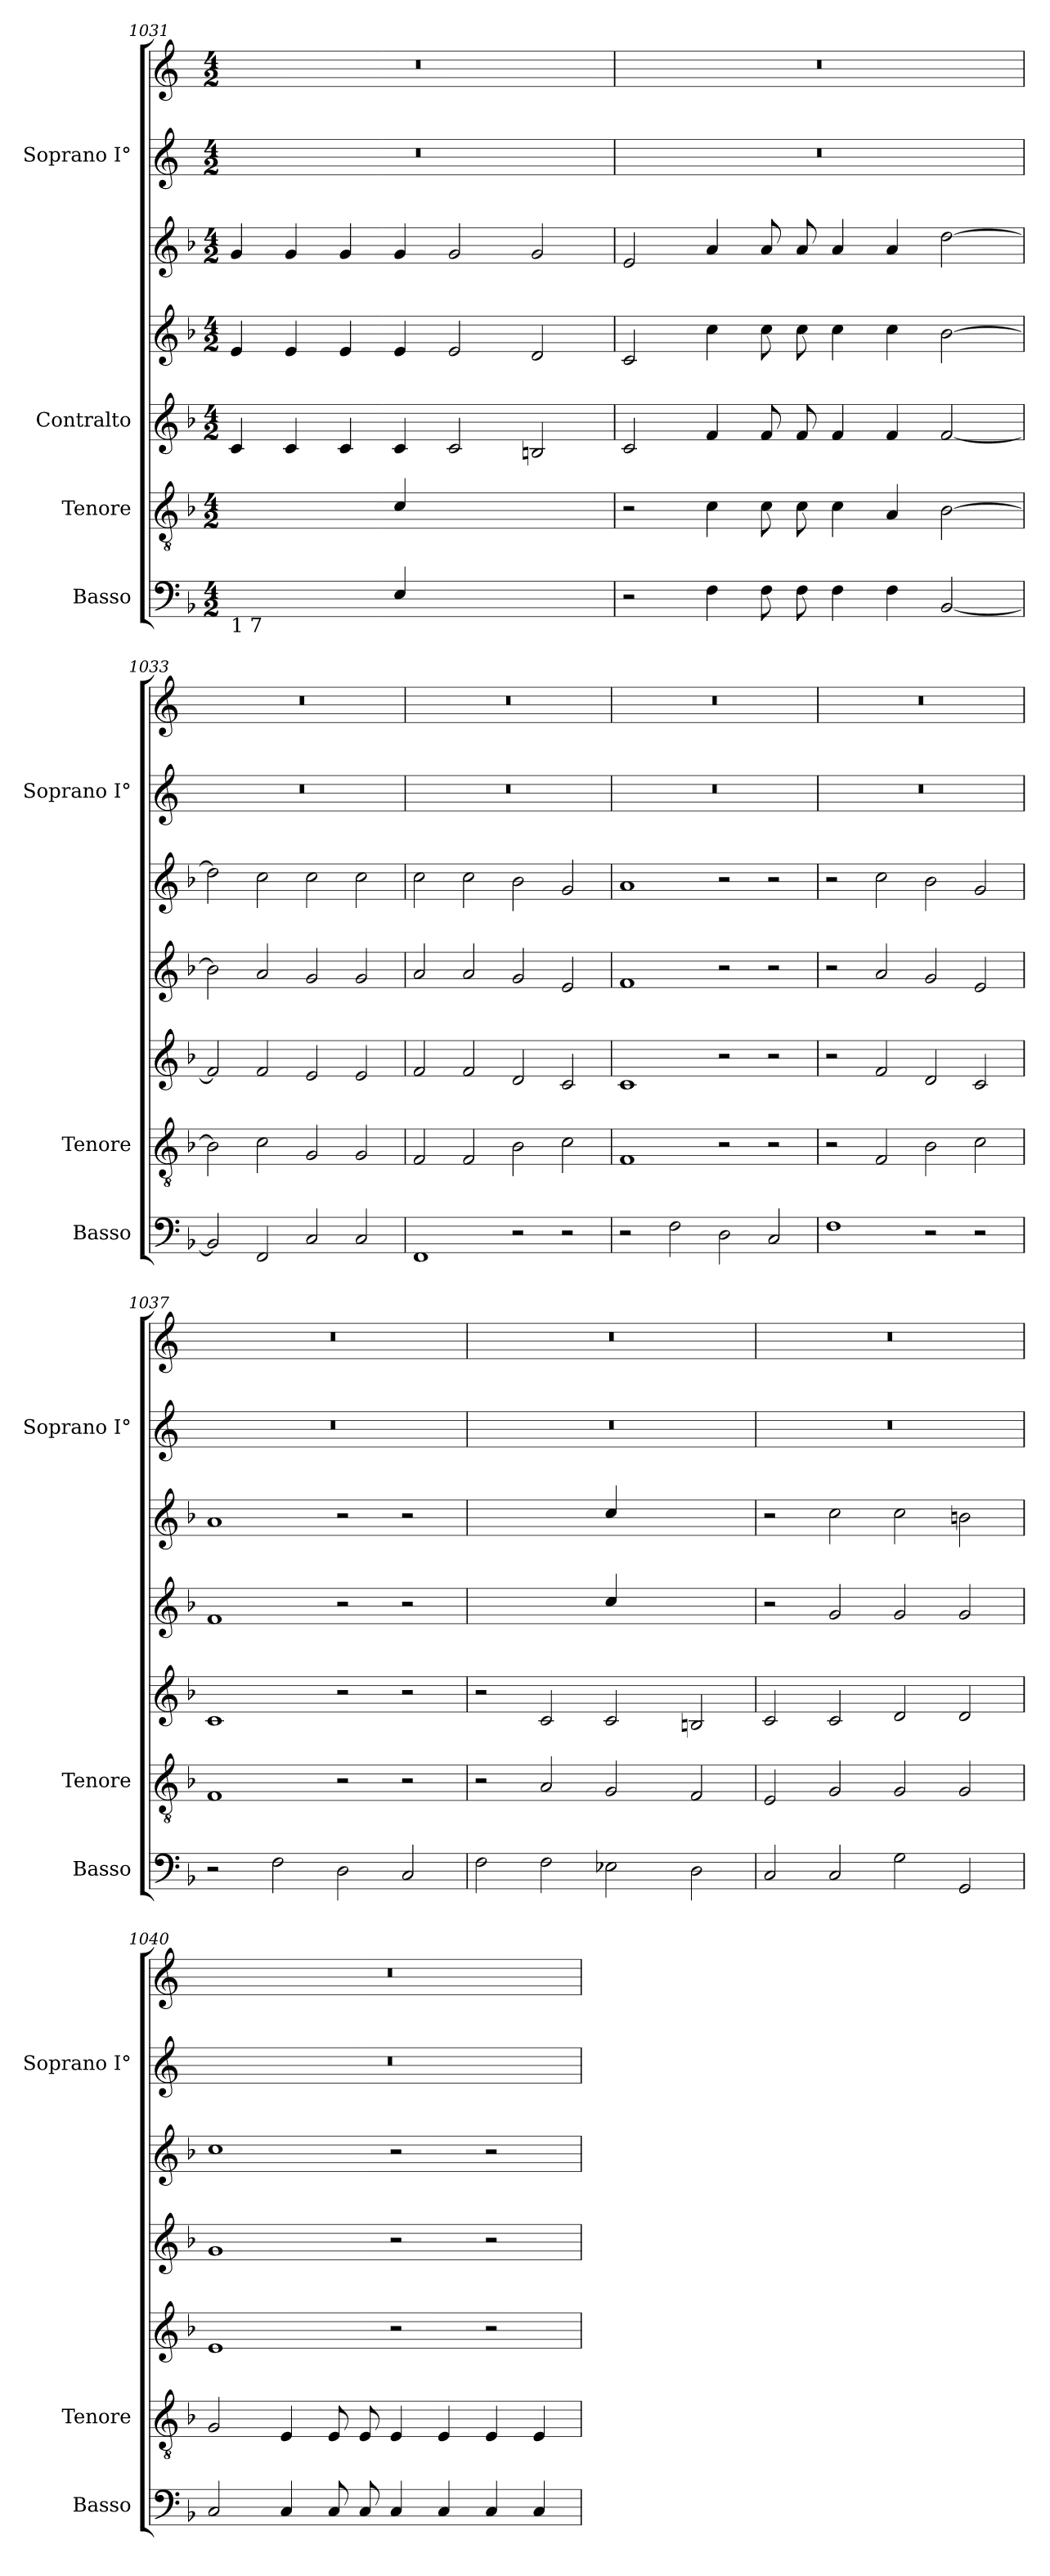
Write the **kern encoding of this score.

**kern	**kern	**kern	**kern	**kern	**kern	**kern
*part6	*part5	*part4	*part3	*part2	*part1	*part1
*staff7	*staff6	*staff5	*staff4	*staff3	*staff2	*staff1
*I"Basso	*I"Tenore	*I"Contralto	*	*	*I"Soprano I°	*
*I'Basso	*I'Tenore	*	*	*	*I'Soprano I°	*
!!LO:LB:g=z
*clefF4	*clefGv2	*clefG2	*clefG2	*clefG2	*clefG2	*clefG2
*k[b-]	*k[b-]	*k[b-]	*k[b-]	*k[b-]	*k[]	*k[]
*F:	*F:	*F:	*F:	*F:	*C:	*C:
*M4/2	*M4/2	*M4/2	*M4/2	*M4/2	*M4/2	*M4/2
=1031	=1031	=1031	=1031	=1031	=1031	=1031
!LO:TX:b:t=1 7	!	!	!	!	!	!
2.ryy	2.ryy	4c/	4e/	4g/	0r	0r
.	.	4c/	4e/	4g/	.	.
.	.	4c/	4e/	4g/	.	.
!LO:N:head=solid	!LO:N:head=solid	!	!	!	!	!
4E/	4c/	4c/	4e/	4g/	.	.
1ryy	1ryy	2c/	2e/	2g/	.	.
.	.	2Bn/	2d/	2g/	.	.
=1032	=1032	=1032	=1032	=1032	=1032	=1032
2r	2r	2c/	2c/	2e/	0r	0r
4F\	4c\	4f/	4cc\	4a/	.	.
8F\	8c\	8f/	8cc\	8a/	.	.
8F\	8c\	8f/	8cc\	8a/	.	.
4F\	4c\	4f/	4cc\	4a/	.	.
4F\	4A/	4f/	4cc\	4a/	.	.
[<2BB-/	[>2B-\	[<2f/	[>2b-\	[>2dd\	.	.
=1033	=1033	=1033	=1033	=1033	=1033	=1033
2BB-/]	2B-\]	2f/]	2b-\]	2dd\]	0r	0r
2FF/	2c\	2f/	2a/	2cc\	.	.
2C/	2G/	2e/	2g/	2cc\	.	.
2C/	2G/	2e/	2g/	2cc\	.	.
!!LO:PB:g=z
=1034	=1034	=1034	=1034	=1034	=1034	=1034
1FF	2F/	2f/	2a/	2cc\	0r	0r
.	2F/	2f/	2a/	2cc\	.	.
2r	2B-\	2d/	2g/	2b-\	.	.
2r	2c\	2c/	2e/	2g/	.	.
=1035	=1035	=1035	=1035	=1035	=1035	=1035
2r	1F	1c	1f	1a	0r	0r
2F\	.	.	.	.	.	.
2D\	2r	2r	2r	2r	.	.
2C/	2r	2r	2r	2r	.	.
=1036	=1036	=1036	=1036	=1036	=1036	=1036
1F	2r	2r	2r	2r	0r	0r
.	2F/	2f/	2a/	2cc\	.	.
2r	2B-\	2d/	2g/	2b-\	.	.
2r	2c\	2c/	2e/	2g/	.	.
=1037	=1037	=1037	=1037	=1037	=1037	=1037
2r	1F	1c	1f	1a	0r	0r
2F\	.	.	.	.	.	.
2D\	2r	2r	2r	2r	.	.
2C/	2r	2r	2r	2r	.	.
=1038	=1038	=1038	=1038	=1038	=1038	=1038
2F\	2r	2r	1ryy	1ryy	0r	0r
2F\	2A/	2c/	.	.	.	.
!	!	!	!LO:N:head=solid	!LO:N:head=solid	!	!
2E-X\	2G/	2c/	4cc/	4cc/	.	.
.	.	.	2.ryy	2.ryy	.	.
2D\	2F/	2Bn/	.	.	.	.
!!LO:PB:g=z
=1039	=1039	=1039	=1039	=1039	=1039	=1039
2C/	2E/	2c/	2r	2r	0r	0r
2C/	2G/	2c/	2g/	2cc\	.	.
2G\	2G/	2d/	2g/	2cc\	.	.
2GG/	2G/	2d/	2g/	2bn\	.	.
=1040	=1040	=1040	=1040	=1040	=1040	=1040
2C/	2G/	1e	1g	1cc	0r	0r
4C/	4E/	.	.	.	.	.
8C/	8E/	.	.	.	.	.
8C/	8E/	.	.	.	.	.
4C/	4E/	2r	2r	2r	.	.
4C/	4E/	.	.	.	.	.
4C/	4E/	2r	2r	2r	.	.
4C/	4E/	.	.	.	.	.
=	=	=	=	=	=	=
*-	*-	*-	*-	*-	*-	*-
